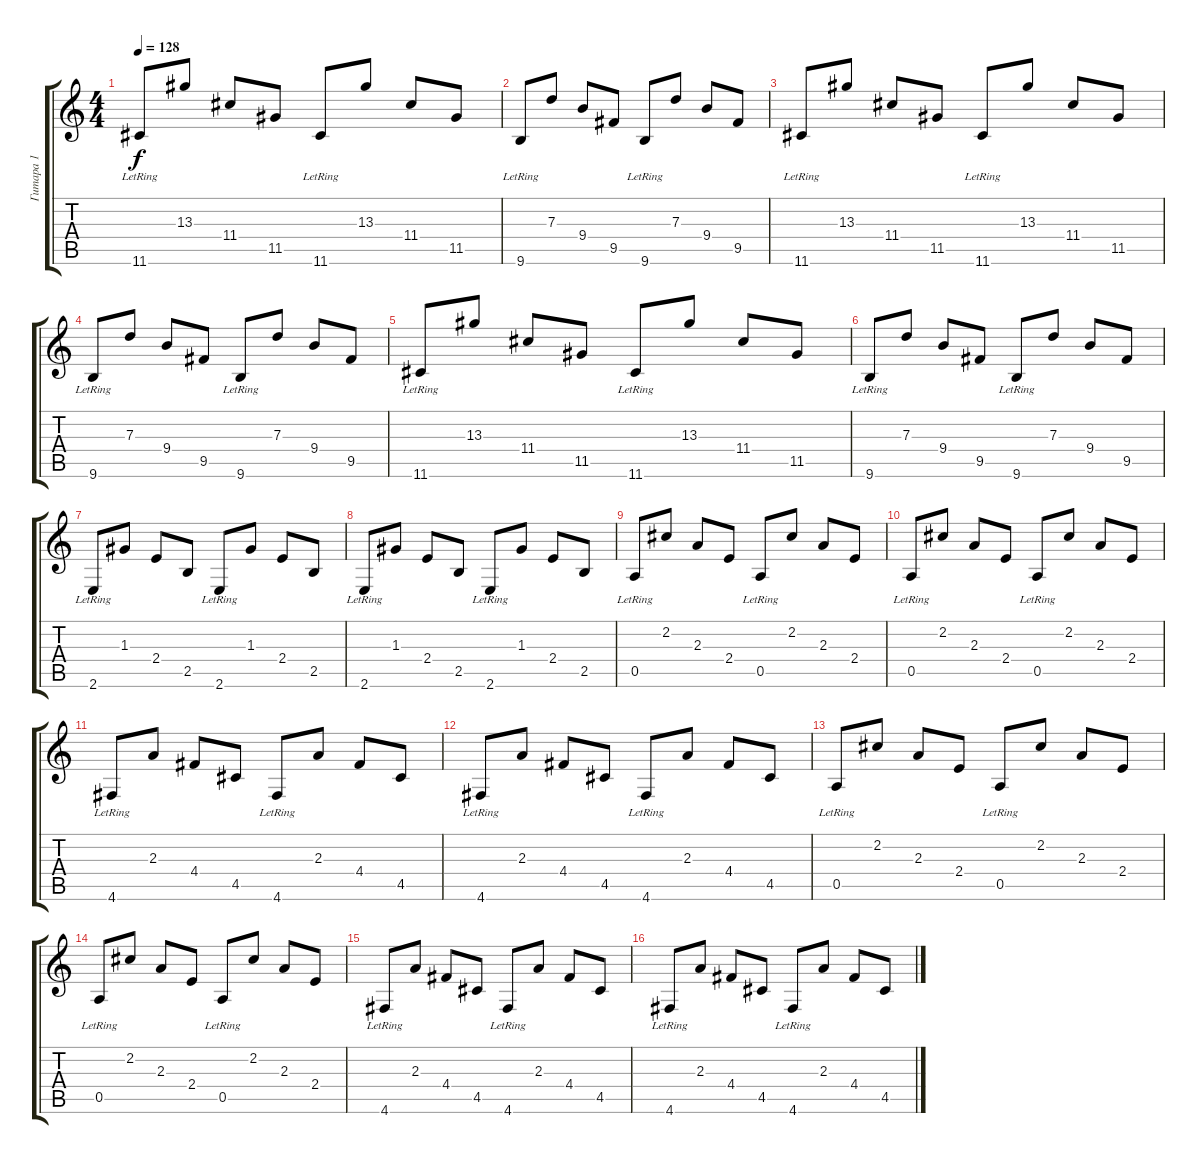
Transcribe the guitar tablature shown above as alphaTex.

\track ("Гитара 1" "Гитара 1") {instrument acousticguitarnylon}
\staff {score tabs}
\tuning (E4 B3 G3 D3 A2 D2) {hide}
\ts (4 4)
\tempo 128
\clef g2
\ks c
11.6{lr}.8{dy f} 13.3.8 11.4.8 11.5.8 11.6{lr}.8 13.3.8 11.4.8 11.5.8 |
9.6{lr}.8 7.3.8 9.4.8 9.5.8 9.6{lr}.8 7.3.8 9.4.8 9.5.8 |
11.6{lr}.8 13.3.8 11.4.8 11.5.8 11.6{lr}.8 13.3.8 11.4.8 11.5.8 |
9.6{lr}.8 7.3.8 9.4.8 9.5.8 9.6{lr}.8 7.3.8 9.4.8 9.5.8 |
11.6{lr}.8 13.3.8 11.4.8 11.5.8 11.6{lr}.8 13.3.8 11.4.8 11.5.8 |
9.6{lr}.8 7.3.8 9.4.8 9.5.8 9.6{lr}.8 7.3.8 9.4.8 9.5.8 |
2.6{lr}.8 1.3.8 2.4.8 2.5.8 2.6{lr}.8 1.3.8 2.4.8 2.5.8 |
2.6{lr}.8 1.3.8 2.4.8 2.5.8 2.6{lr}.8 1.3.8 2.4.8 2.5.8 |
0.5{lr}.8 2.2.8 2.3.8 2.4.8 0.5{lr}.8 2.2.8 2.3.8 2.4.8 |
0.5{lr}.8 2.2.8 2.3.8 2.4.8 0.5{lr}.8 2.2.8 2.3.8 2.4.8 |
4.6{lr}.8 2.3.8 4.4.8 4.5.8 4.6{lr}.8 2.3.8 4.4.8 4.5.8 |
4.6{lr}.8 2.3.8 4.4.8 4.5.8 4.6{lr}.8 2.3.8 4.4.8 4.5.8 |
0.5{lr}.8 2.2.8 2.3.8 2.4.8 0.5{lr}.8 2.2.8 2.3.8 2.4.8 |
0.5{lr}.8 2.2.8 2.3.8 2.4.8 0.5{lr}.8 2.2.8 2.3.8 2.4.8 |
4.6{lr}.8 2.3.8 4.4.8 4.5.8 4.6{lr}.8 2.3.8 4.4.8 4.5.8 |
4.6{lr}.8 2.3.8 4.4.8 4.5.8 4.6{lr}.8 2.3.8 4.4.8 4.5.8
